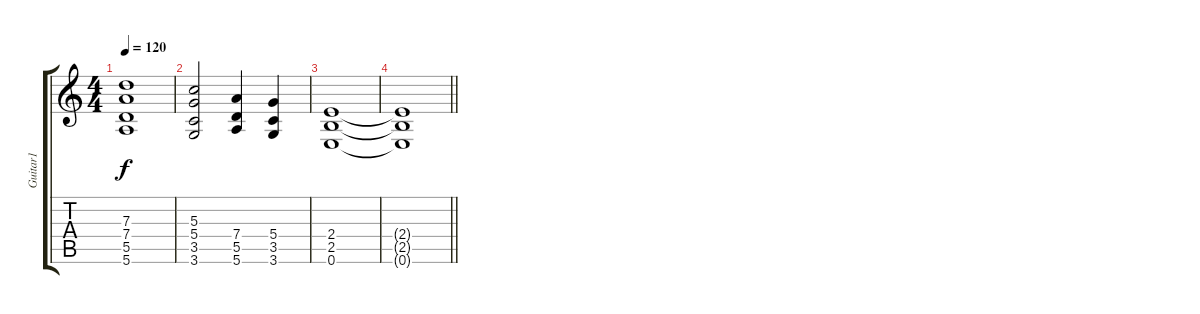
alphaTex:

\track ("Guitar1" "Guitar1") {instrument distortionguitar}
\staff {score tabs}
\tuning (E4 B3 G3 D3 A2 E2) {hide}
\ts (4 4)
\tempo 120
\clef g2
\ks c
(7.3 7.4 5.5 5.6).1{dy f} |
(5.3 5.4 3.5 3.6).2 (7.4 5.5 5.6).4 (5.4 3.5 3.6).4 |
(2.4 2.5 0.6).1 |
\barLineRight lightlight
(2.4{t} 2.5{t} 0.6{t}).1
